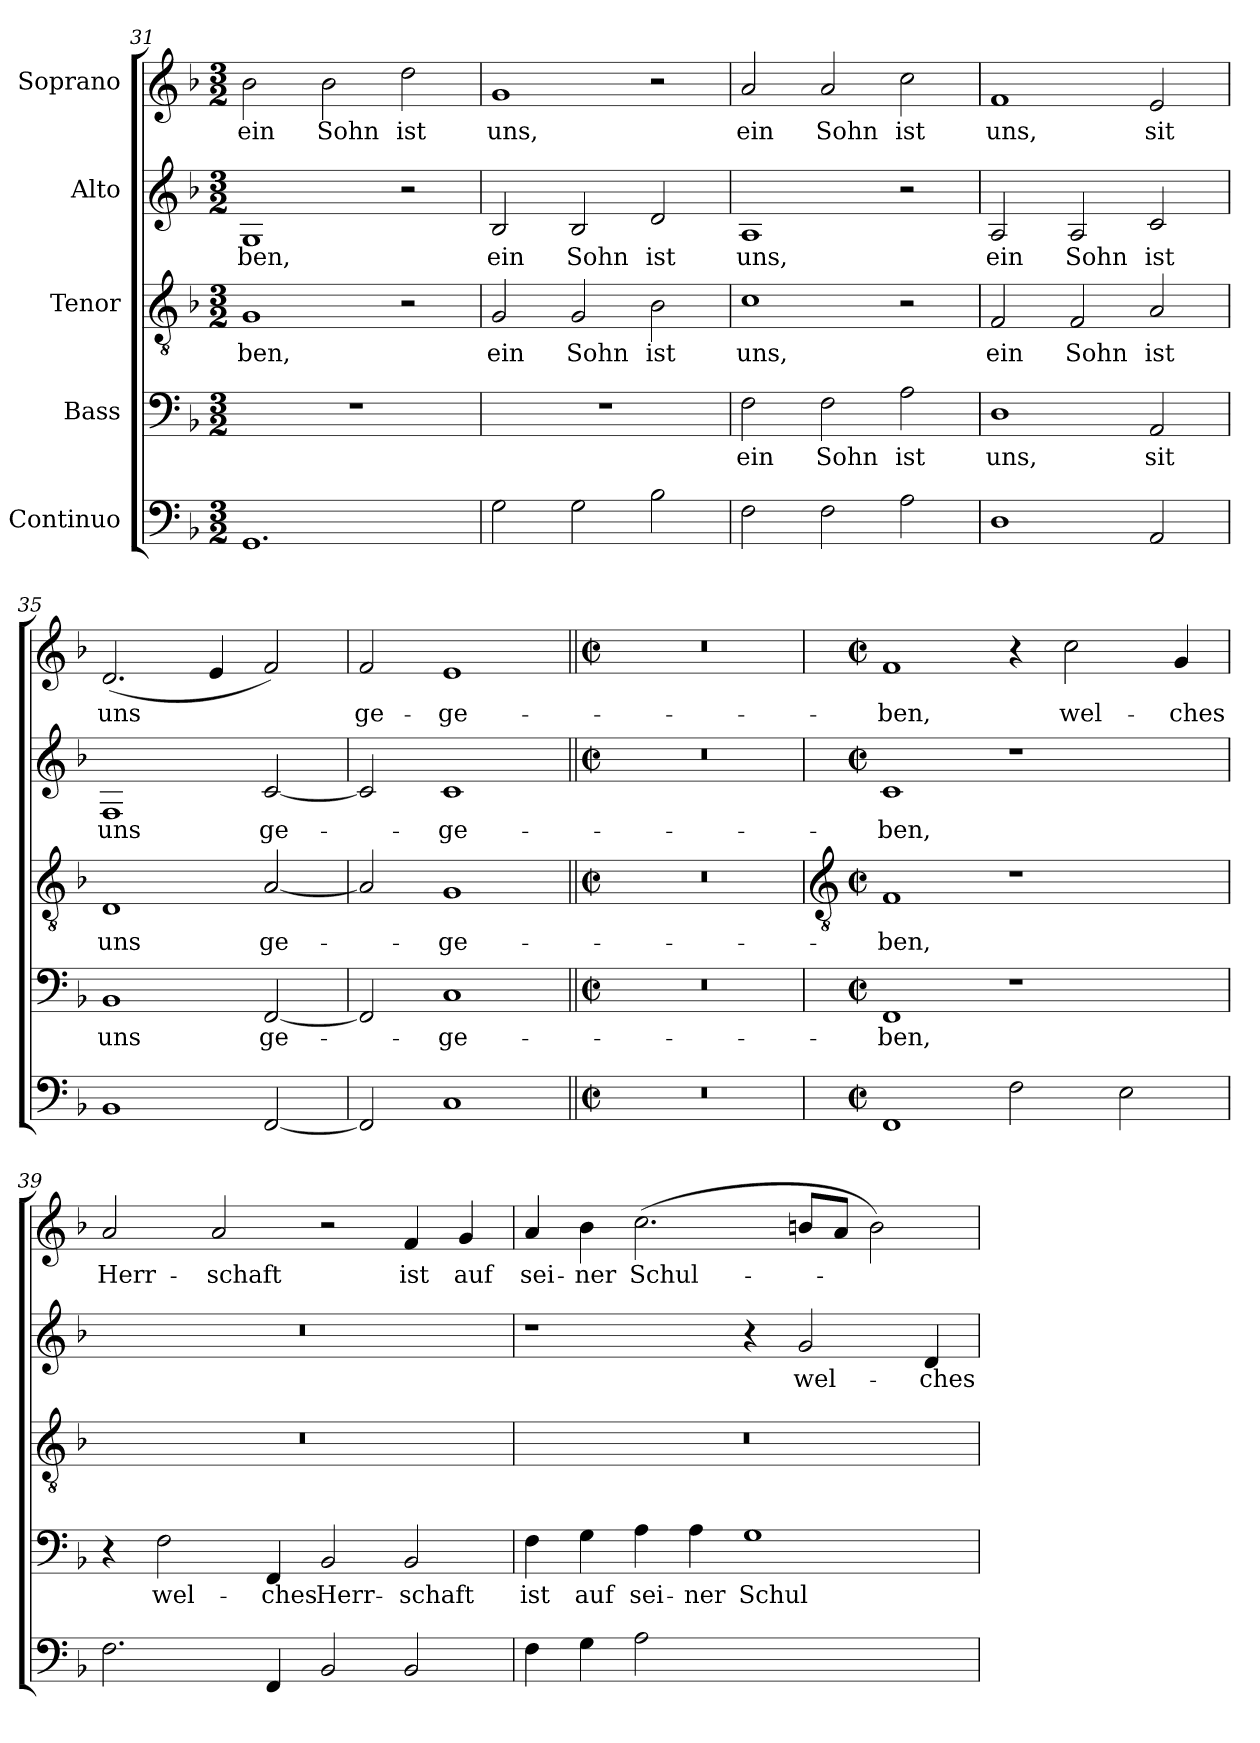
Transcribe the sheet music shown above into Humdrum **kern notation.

**kern	**text	**kern	**text	**kern	**text	**kern	**text	**kern	**text
*part5	*part5	*part4	*part4	*part3	*part3	*part2	*part2	*part1	*part1
*staff5	*staff5	*staff4	*staff4	*staff3	*staff3	*staff2	*staff2	*staff1	*staff1
*I"Continuo	*	*I"Bass	*	*I"Tenor	*	*I"Alto	*	*I"Soprano	*
*clefF4	*	*clefF4	*	*clefGv2	*	*clefG2	*	*clefG2	*
*k[b-]	*	*k[b-]	*	*k[b-]	*	*k[b-]	*	*k[b-]	*
*F:	*	*F:	*	*F:	*	*F:	*	*F:	*
*M3/2	*	*M3/2	*	*M3/2	*	*M3/2	*	*M3/2	*
=31	=31	=31	=31	=31	=31	=31	=31	=31	=31
!	!	!LO:N:vis=1	!	!	!LO:LY:b	!	!LO:LY:b	!	!LO:LY:b
1.GG	.	1.r	.	1G	-ben,	1G	-ben,	2b-	ein
!	!	!	!	!	!	!	!	!	!LO:LY:b
.	.	.	.	.	.	.	.	2b-	Sohn
!	!	!	!	!	!	!	!	!	!LO:LY:b
.	.	.	.	2r	.	2r	.	2dd	ist
=32	=32	=32	=32	=32	=32	=32	=32	=32	=32
!	!	!LO:N:vis=1	!	!	!LO:LY:b	!	!LO:LY:b	!	!LO:LY:b
2G	.	1.r	.	2G	ein	2B-	ein	1g	uns,
!	!	!	!	!	!LO:LY:b	!	!LO:LY:b	!	!
2G	.	.	.	2G	Sohn	2B-	Sohn	.	.
!	!	!	!	!	!LO:LY:b	!	!LO:LY:b	!	!
2B-	.	.	.	2B-	ist	2d	ist	2r	.
=33	=33	=33	=33	=33	=33	=33	=33	=33	=33
!	!	!	!LO:LY:b	!	!LO:LY:b	!	!LO:LY:b	!	!LO:LY:b
2F	.	2F	ein	1c	uns,	1A	uns,	2a	ein
!	!	!	!LO:LY:b	!	!	!	!	!	!LO:LY:b
2F	.	2F	Sohn	.	.	.	.	2a	Sohn
!	!	!	!LO:LY:b	!	!	!	!	!	!LO:LY:b
2A	.	2A	ist	2r	.	2r	.	2cc	ist
=34	=34	=34	=34	=34	=34	=34	=34	=34	=34
!	!	!	!LO:LY:b	!	!LO:LY:b	!	!LO:LY:b	!	!LO:LY:b
1D	.	1D	uns,	2F	ein	2A	ein	1f	uns,
!	!	!	!	!	!LO:LY:b	!	!LO:LY:b	!	!
.	.	.	.	2F	Sohn	2A	Sohn	.	.
!	!	!	!LO:LY:b	!	!LO:LY:b	!	!LO:LY:b	!	!LO:LY:b
2AA	.	2AA	sit	2A	ist	2c	ist	2e	sit
=35	=35	=35	=35	=35	=35	=35	=35	=35	=35
!	!	!	!LO:LY:b	!	!LO:LY:b	!	!LO:LY:b	!	!LO:LY:b
1BB-	.	1BB-	uns	1D	uns	1F	uns	(<2.d	uns
.	.	.	.	.	.	.	.	4e	.
!	!	!	!LO:LY:b	!	!LO:LY:b	!	!LO:LY:b	!	!
[2FF	.	[2FF	ge-	[2A	ge-	[2c	ge-	2f)	.
=36	=36	=36	=36	=36	=36	=36	=36	=36	=36
!	!	!	!	!	!	!	!	!	!LO:LY:b
2FF]	.	2FF]	.	2A]	.	2c]	.	2f	ge-
!	!	!	!LO:LY:b	!	!LO:LY:b	!	!LO:LY:b	!	!LO:LY:b
1C	.	1C	ge-	1G	ge-	1c	ge-	1e	-ge-
=37||	=37||	=37||	=37||	=37||	=37||	=37||	=37||	=37||	=37||
*M4/2	*	*M4/2	*	*M4/2	*	*M4/2	*	*M4/2	*
*met(c|)	*	*met(c|)	*	*met(c|)	*	*met(c|)	*	*met(c|)	*
0r	.	0r	.	0r	.	0r	.	0r	.
!!LO:LB:g=z
=38	=38	=38	=38	=38	=38	=38	=38	=38	=38
*	*	*	*	*clefGv2	*	*	*	*	*
*M4/2	*	*M4/2	*	*M4/2	*	*M4/2	*	*M4/2	*
*met(c|)	*	*met(c|)	*	*met(c|)	*	*met(c|)	*	*met(c|)	*
!	!	!	!LO:LY:b	!	!LO:LY:b	!	!LO:LY:b	!	!LO:LY:b
1FF	.	1FF	-ben,	1F	-ben,	1c	-ben,	1f	-ben,
2F	.	1r	.	1r	.	1r	.	4r	.
!	!	!	!	!	!	!	!	!	!LO:LY:b
.	.	.	.	.	.	.	.	2cc	wel-
2E	.	.	.	.	.	.	.	.	.
!	!	!	!	!	!	!	!	!	!LO:LY:b
.	.	.	.	.	.	.	.	4g	-ches
=39	=39	=39	=39	=39	=39	=39	=39	=39	=39
!	!	!	!	!	!	!	!	!	!LO:LY:b
2.F	.	4r	.	0r	.	0r	.	2a	Herr-
!	!	!	!LO:LY:b	!	!	!	!	!	!
.	.	2F	wel-	.	.	.	.	.	.
!	!	!	!	!	!	!	!	!	!LO:LY:b
.	.	.	.	.	.	.	.	2a	-schaft
!	!	!	!LO:LY:b	!	!	!	!	!	!
4FF	.	4FF	-ches	.	.	.	.	.	.
!	!	!	!LO:LY:b	!	!	!	!	!	!
2BB-	.	2BB-	Herr-	.	.	.	.	2r	.
!	!	!	!LO:LY:b	!	!	!	!	!	!LO:LY:b
2BB-	.	2BB-	-schaft	.	.	.	.	4f	ist
!	!	!	!	!	!	!	!	!	!LO:LY:b
.	.	.	.	.	.	.	.	4g	auf
=40	=40	=40	=40	=40	=40	=40	=40	=40	=40
!	!	!	!LO:LY:b	!	!	!	!	!	!LO:LY:b
4F	.	4F	ist	0r	.	1r	.	4a	sei-
!	!	!	!LO:LY:b	!	!	!	!	!	!LO:LY:b
4G	.	4G	auf	.	.	.	.	4b-	-ner
!	!	!	!LO:LY:b	!	!	!	!	!	!LO:LY:b
2A	.	4A	sei-	.	.	.	.	(>2.cc	Schul-
!	!	!	!LO:LY:b	!	!	!	!	!	!
.	.	4A	-ner	.	.	.	.	.	.
!	!LO:LY:b	!	!LO:LY:b	!	!	!	!	!	!
[2Gyy	4	1G	Schul-	.	.	4r	.	.	.
!	!	!	!	!	!	!	!LO:LY:b	!	!
.	.	.	.	.	.	2g	wel-	8bnL	.
.	.	.	.	.	.	.	.	8aJ	.
2Gyy]	.	.	.	.	.	.	.	2b)	.
!	!	!	!	!	!	!	!LO:LY:b	!	!
.	.	.	.	.	.	4d	-ches	.	.
=	=	=	=	=	=	=	=	=	=
*-	*-	*-	*-	*-	*-	*-	*-	*-	*-
